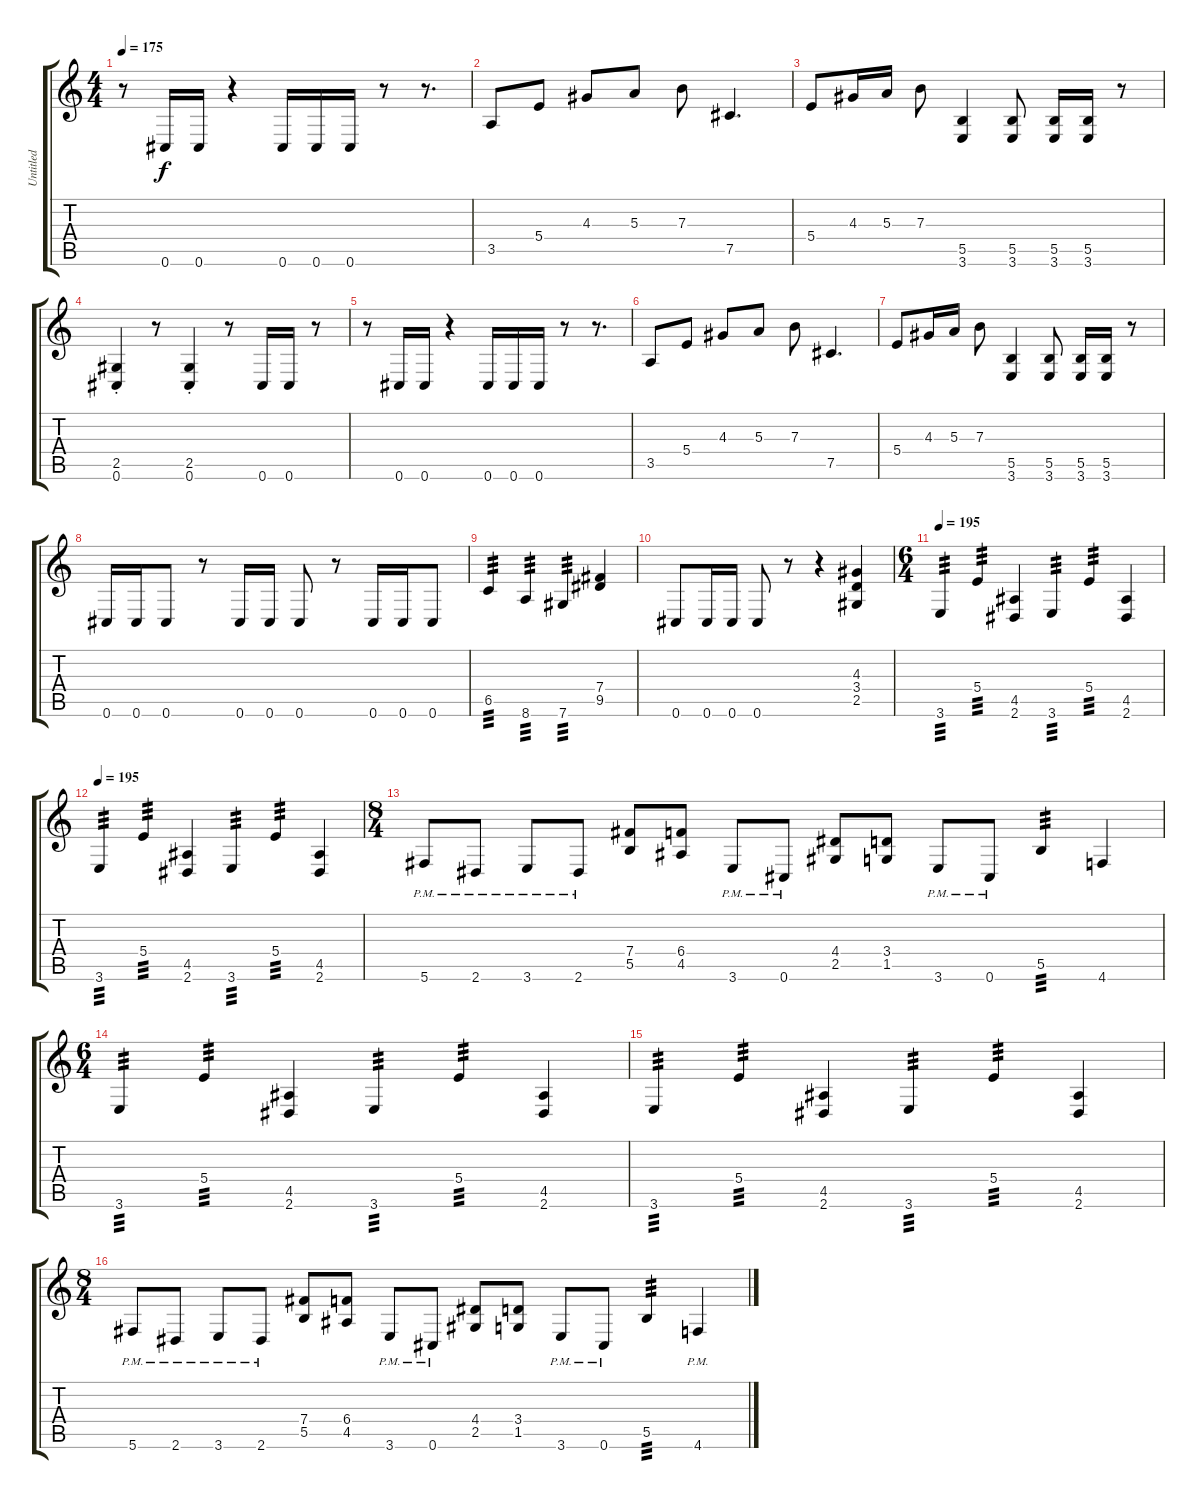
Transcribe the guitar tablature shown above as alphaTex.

\track ("Untitled" "Untitled") {instrument distortionguitar}
\staff {score tabs}
\tuning (Db4 Ab3 E3 B2 Gb2 Db2) {hide}
\ts (4 4)
\tempo 175
\clef g2
\ks c
r.8{dy f} 0.6.16 0.6.16 r.4 0.6.16 0.6.16 0.6.16 r.8 r.8{d} |
3.5.8 5.4.8 4.3.8 5.3.8 7.3.8 7.5.4{d} |
5.4.8 4.3.16 5.3.16 7.3.8 (5.5 3.6).4 (5.5 3.6).8 (5.5 3.6).16 (5.5 3.6).16 r.8 |
(2.5{st} 0.6{st}).4 r.8 (2.5{st} 0.6{st}).4 r.8 0.6.16 0.6.16 r.8 |
r.8 0.6.16 0.6.16 r.4 0.6.16 0.6.16 0.6.16 r.8 r.8{d} |
3.5.8 5.4.8 4.3.8 5.3.8 7.3.8 7.5.4{d} |
5.4.8 4.3.16 5.3.16 7.3.8 (5.5 3.6).4 (5.5 3.6).8 (5.5 3.6).16 (5.5 3.6).16 r.8 |
0.6.16 0.6.16 0.6.8 r.8 0.6.16 0.6.16 0.6.8 r.8 0.6.16 0.6.16 0.6.8 |
6.5.4{tp 3} 8.6.4{tp 3} 7.6.4{tp 3} (7.4 9.5).4 |
0.6.8 0.6.16 0.6.16 0.6.8 r.8 r.4 (4.3 3.4 2.5).4 |
\ts (6 4)
\tempo 195
3.6.4{tp 3} 5.4.4{tp 3} (4.5 2.6).4 3.6.4{tp 3} 5.4.4{tp 3} (4.5 2.6).4 |
\tempo 195
3.6.4{tp 3} 5.4.4{tp 3} (4.5 2.6).4 3.6.4{tp 3} 5.4.4{tp 3} (4.5 2.6).4 |
\ts (8 4)
5.6{pm}.8 2.6{pm}.8 3.6{pm}.8 2.6{pm}.8 (7.4 5.5).8 (6.4 4.5).8 3.6{pm}.8 0.6{pm}.8 (4.4 2.5).8 (3.4 1.5).8 3.6{pm}.8 0.6{pm}.8 5.5.4{tp 3} 4.6.4 |
\ts (6 4)
3.6.4{tp 3} 5.4.4{tp 3} (4.5 2.6).4 3.6.4{tp 3} 5.4.4{tp 3} (4.5 2.6).4 |
3.6.4{tp 3} 5.4.4{tp 3} (4.5 2.6).4 3.6.4{tp 3} 5.4.4{tp 3} (4.5 2.6).4 |
\ts (8 4)
5.6{pm}.8 2.6{pm}.8 3.6{pm}.8 2.6{pm}.8 (7.4 5.5).8 (6.4 4.5).8 3.6{pm}.8 0.6{pm}.8 (4.4 2.5).8 (3.4 1.5).8 3.6{pm}.8 0.6{pm}.8 5.5.4{tp 3} 4.6{pm}.4
